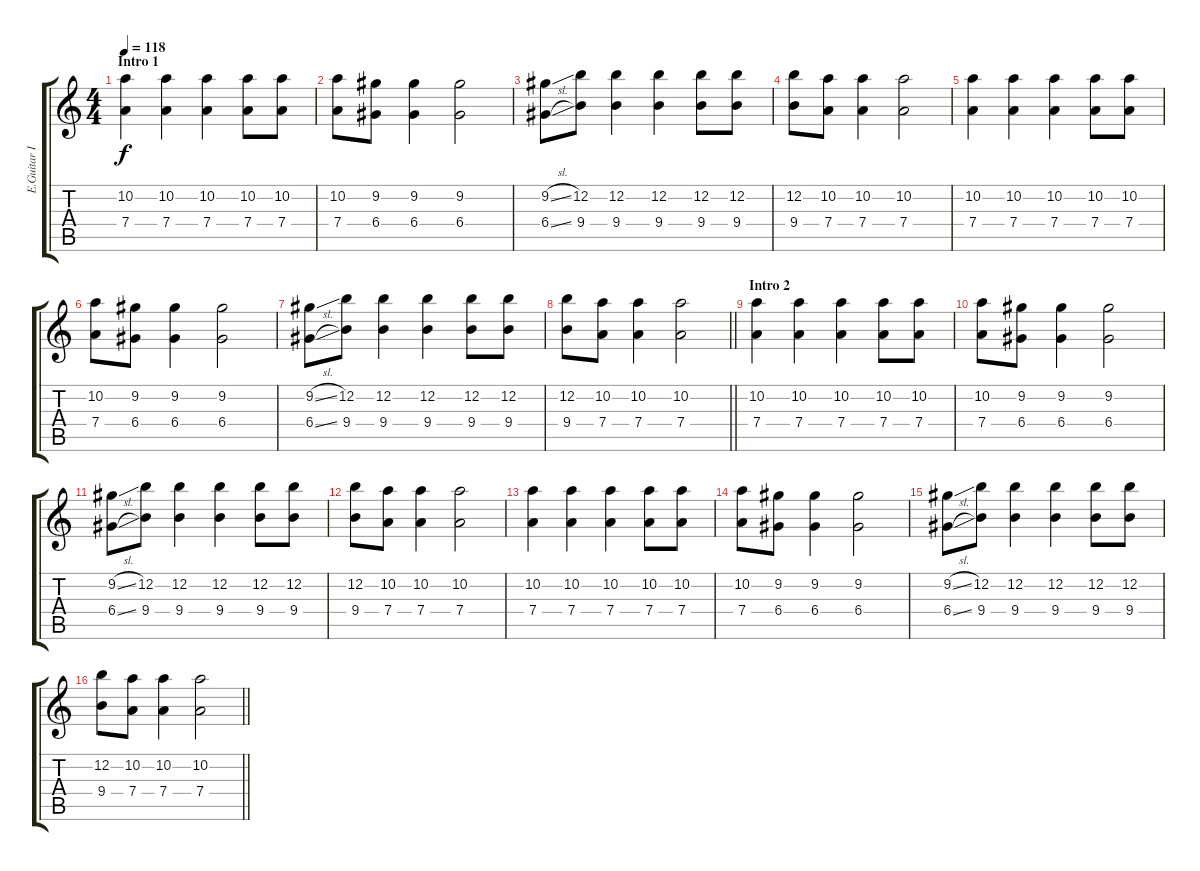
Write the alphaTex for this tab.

\track ("E.Guitar I" "E.Guitar I") {instrument distortionguitar}
\staff {score tabs}
\tuning (E4 B3 G3 D3 A2 E2) {hide}
\ts (4 4)
\section ("" "Intro 1")
\tempo 118
\clef g2
\ks c
(10.2 7.4).4{dy f volume 12 instrument distortionguitar} (10.2 7.4).4 (10.2 7.4).4 (10.2 7.4).8 (10.2 7.4).8 |
(10.2 7.4).8 (9.2 6.4).8 (9.2 6.4).4 (9.2 6.4).2 |
(9.2{sl} 6.4{sl}).8 (12.2 9.4).8 (12.2 9.4).4 (12.2 9.4).4 (12.2 9.4).8 (12.2 9.4).8 |
(12.2 9.4).8 (10.2 7.4).8 (10.2 7.4).4 (10.2 7.4).2 |
(10.2 7.4).4 (10.2 7.4).4 (10.2 7.4).4 (10.2 7.4).8 (10.2 7.4).8 |
(10.2 7.4).8 (9.2 6.4).8 (9.2 6.4).4 (9.2 6.4).2 |
(9.2{sl} 6.4{sl}).8 (12.2 9.4).8 (12.2 9.4).4 (12.2 9.4).4 (12.2 9.4).8 (12.2 9.4).8 |
\barLineRight lightlight
(12.2 9.4).8 (10.2 7.4).8 (10.2 7.4).4 (10.2 7.4).2 |
\section ("" "Intro 2")
(10.2 7.4).4{volume 9} (10.2 7.4).4 (10.2 7.4).4 (10.2 7.4).8 (10.2 7.4).8 |
(10.2 7.4).8 (9.2 6.4).8 (9.2 6.4).4 (9.2 6.4).2 |
(9.2{sl} 6.4{sl}).8 (12.2 9.4).8 (12.2 9.4).4 (12.2 9.4).4 (12.2 9.4).8 (12.2 9.4).8 |
(12.2 9.4).8 (10.2 7.4).8 (10.2 7.4).4 (10.2 7.4).2 |
(10.2 7.4).4 (10.2 7.4).4 (10.2 7.4).4 (10.2 7.4).8 (10.2 7.4).8 |
(10.2 7.4).8 (9.2 6.4).8 (9.2 6.4).4 (9.2 6.4).2 |
(9.2{sl} 6.4{sl}).8 (12.2 9.4).8 (12.2 9.4).4 (12.2 9.4).4 (12.2 9.4).8 (12.2 9.4).8 |
\barLineRight lightlight
(12.2 9.4).8 (10.2 7.4).8 (10.2 7.4).4 (10.2 7.4).2
